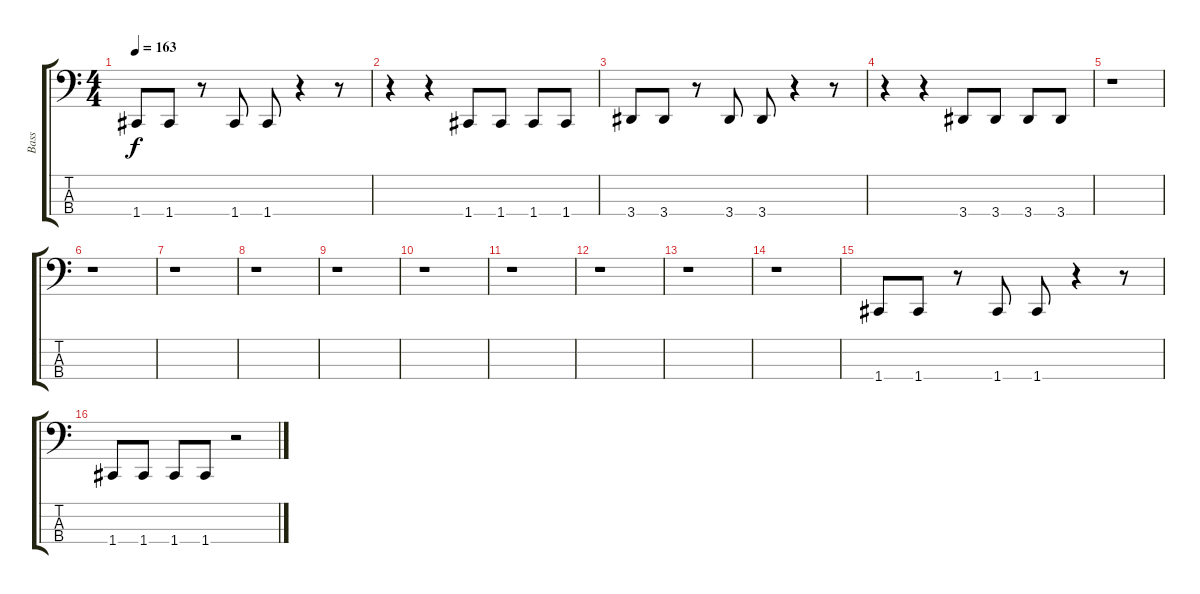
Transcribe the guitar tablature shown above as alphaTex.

\track ("Bass" "Bass") {instrument electricbasspick}
\staff {score tabs}
\tuning (F2 C2 G1 C1) {hide}
\ts (4 4)
\tempo 163
\clef f4
\ks c
1.4.8{dy f} 1.4.8 r.8 1.4.8 1.4.8 r.4 r.8 |
r.4 r.4 1.4.8 1.4.8 1.4.8 1.4.8 |
3.4.8 3.4.8 r.8 3.4.8 3.4.8 r.4 r.8 |
r.4 r.4 3.4.8 3.4.8 3.4.8 3.4.8 |
r.1 |
r.1 |
r.1 |
r.1 |
r.1 |
r.1 |
r.1 |
r.1 |
r.1 |
r.1 |
1.4.8 1.4.8 r.8 1.4.8 1.4.8 r.4 r.8 |
1.4.8 1.4.8 1.4.8 1.4.8 r.2
